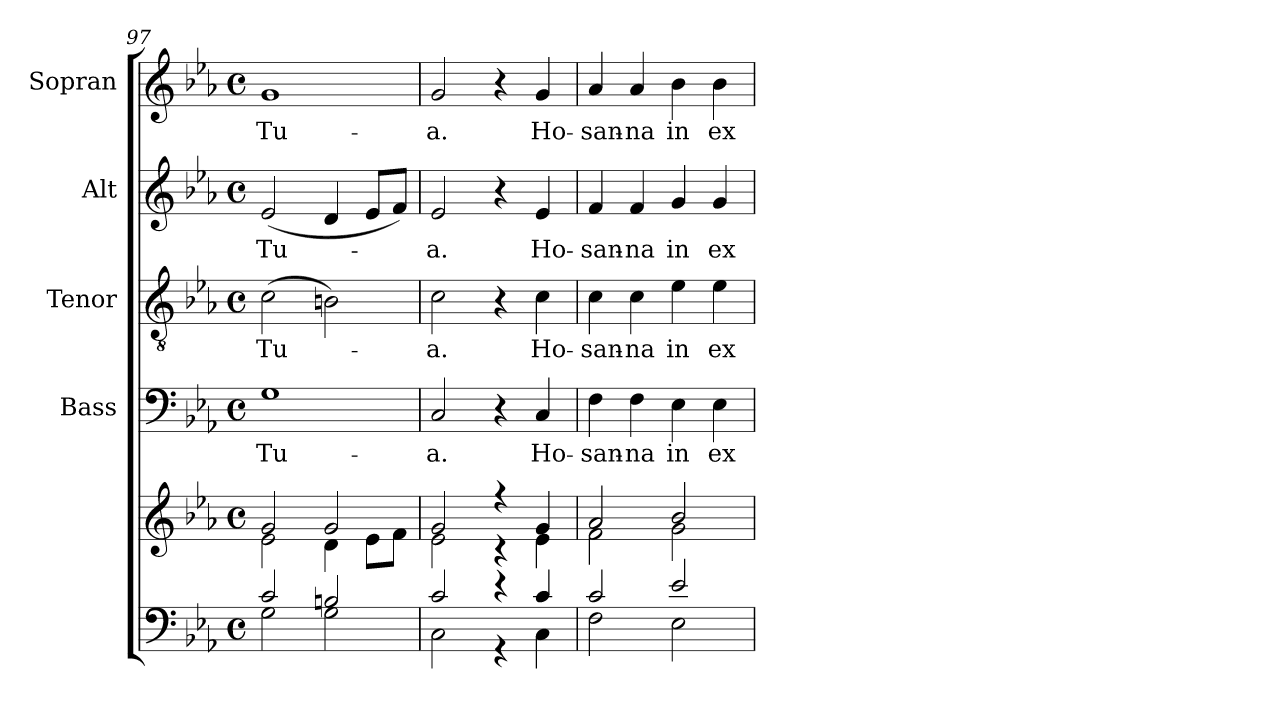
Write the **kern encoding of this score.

**kern	**kern	**kern	**text	**kern	**text	**kern	**text	**kern	**text
*part5	*part5	*part4	*part4	*part3	*part3	*part2	*part2	*part1	*part1
*staff6	*staff5	*staff4	*staff4	*staff3	*staff3	*staff2	*staff2	*staff1	*staff1
*	*	*I"Bass	*	*I"Tenor	*	*I"Alt	*	*I"Sopran	*
*	*	*I'B.	*	*I'T.	*	*I'A.	*	*I'S.	*
*clefF4	*clefG2	*clefF4	*	*clefGv2	*	*clefG2	*	*clefG2	*
*k[b-e-a-]	*k[b-e-a-]	*k[b-e-a-]	*	*k[b-e-a-]	*	*k[b-e-a-]	*	*k[b-e-a-]	*
*E-:	*E-:	*E-:	*	*E-:	*	*E-:	*	*E-:	*
*M4/4	*M4/4	*M4/4	*	*M4/4	*	*M4/4	*	*M4/4	*
*met(c)	*met(c)	*met(c)	*	*met(c)	*	*met(c)	*	*met(c)	*
=97	=97	=97	=97	=97	=97	=97	=97	=97	=97
*^	*^	*	*	*	*	*	*	*	*
!	!	!	!	!	!LO:LY:b	!	!LO:LY:b	!	!LO:LY:b	!	!LO:LY:b
2c/	2G\	2g/	2e-\	1G	Tu-	(>2c\	Tu-	(<2e-/	Tu-	1g	Tu-
2Bn/	2G\	2g/	4d\	.	.	2Bn\)	.	4d/	.	.	.
.	.	.	8e-\L	.	.	.	.	8e-/L	.	.	.
.	.	.	8f\J	.	.	.	.	8f/J)	.	.	.
=98	=98	=98	=98	=98	=98	=98	=98	=98	=98	=98	=98
!	!	!	!	!	!LO:LY:b	!	!LO:LY:b	!	!LO:LY:b	!	!LO:LY:b
2c/	2C\	2g/	2e-\	2C/	-a.	2c\	-a.	2e-/	-a.	2g/	-a.
4r	4r	4r	4r	4r	.	4r	.	4r	.	4r	.
!	!	!	!	!	!LO:LY:b	!	!LO:LY:b	!	!LO:LY:b	!	!LO:LY:b
4c/	4C\	4g/	4e-\	4C/	Ho-	4c\	Ho-	4e-/	Ho-	4g/	Ho-
=99	=99	=99	=99	=99	=99	=99	=99	=99	=99	=99	=99
!	!	!	!	!	!LO:LY:b	!	!LO:LY:b	!	!LO:LY:b	!	!LO:LY:b
2c/	2F\	2a-/	2f\	4F\	-san-	4c\	-san-	4f/	-san-	4a-/	-san-
!	!	!	!	!	!LO:LY:b	!	!LO:LY:b	!	!LO:LY:b	!	!LO:LY:b
.	.	.	.	4F\	-na	4c\	-na	4f/	-na	4a-/	-na
!	!	!	!	!	!LO:LY:b	!	!LO:LY:b	!	!LO:LY:b	!	!LO:LY:b
2e-/	2E-\	2b-/	2g\	4E-\	in	4e-\	in	4g/	in	4b-\	in
!	!	!	!	!	!LO:LY:b	!	!LO:LY:b	!	!LO:LY:b	!	!LO:LY:b
.	.	.	.	4E-\	ex-	4e-\	ex-	4g/	ex-	4b-\	ex-
*v	*v	*	*	*	*	*	*	*	*	*	*
*	*v	*v	*	*	*	*	*	*	*	*
=	=	=	=	=	=	=	=	=	=
*-	*-	*-	*-	*-	*-	*-	*-	*-	*-
